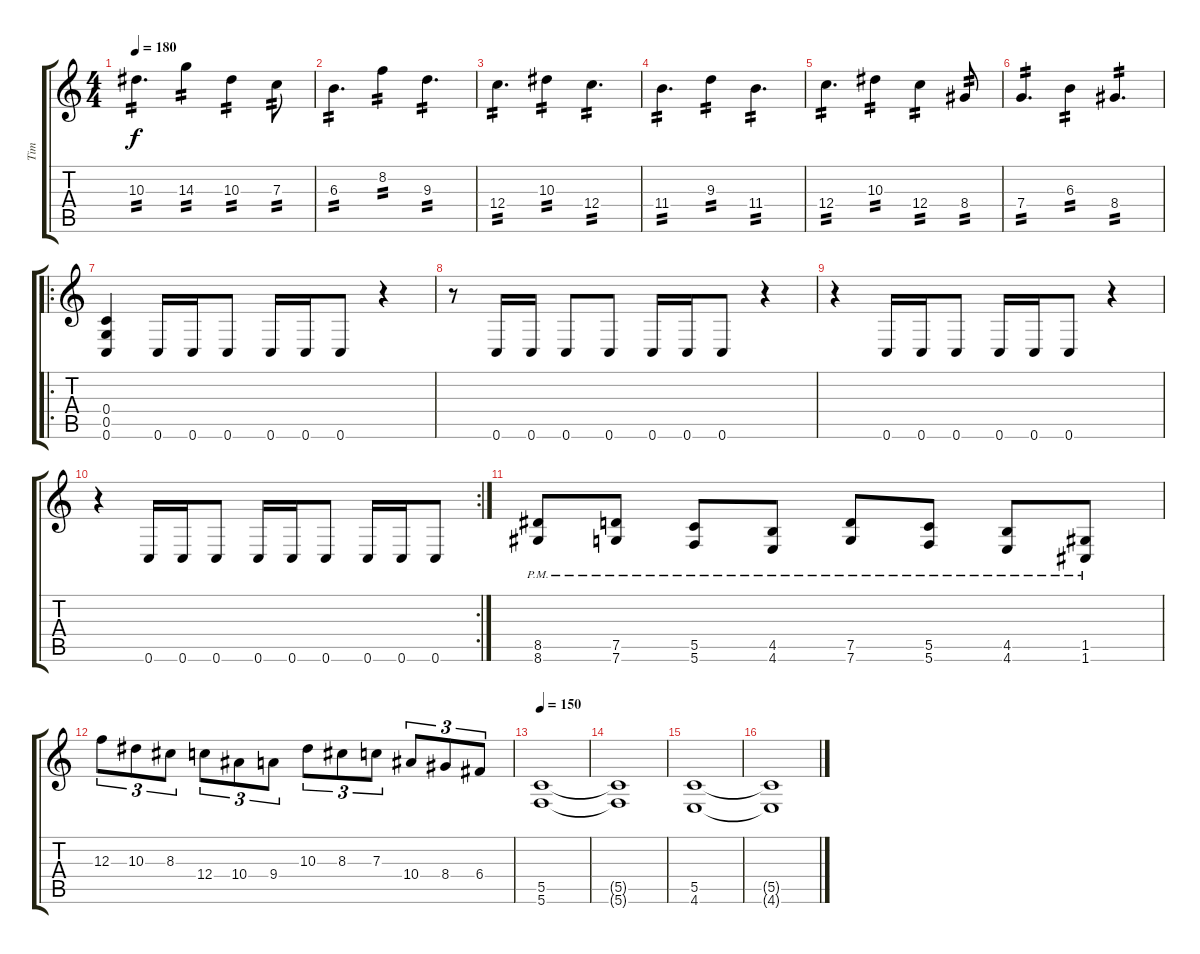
\track ("Tim" "Tim") {instrument distortionguitar}
\staff {score tabs}
\tuning (D4 A3 F3 C3 G2 C2) {hide}
\ts (4 4)
\tempo 180
\clef g2
\ks c
10.3.4{d tp 2 dy f} 14.3.4{tp 2} 10.3.4{tp 2} 7.3.8{tp 2} |
6.3.4{d tp 2} 8.2.4{tp 2} 9.3.4{d tp 2} |
12.4.4{d tp 2} 10.3.4{tp 2} 12.4.4{d tp 2} |
11.4.4{d tp 2} 9.3.4{tp 2} 11.4.4{d tp 2} |
12.4.4{d tp 2} 10.3.4{tp 2} 12.4.4{tp 2} 8.4.8{tp 2} |
7.4.4{d tp 2} 6.3.4{tp 2} 8.4.4{d tp 2} |
\ro
(0.4 0.5 0.6).4 0.6.16 0.6.16 0.6.8 0.6.16 0.6.16 0.6.8 r.4 |
r.8 0.6.16 0.6.16 0.6.8 0.6.8 0.6.16 0.6.16 0.6.8 r.4 |
r.4 0.6.16 0.6.16 0.6.8 0.6.16 0.6.16 0.6.8 r.4 |
\rc 2
r.4 0.6.16 0.6.16 0.6.8 0.6.16 0.6.16 0.6.8 0.6.16 0.6.16 0.6.8 |
(8.5{pm} 8.6{pm}).8 (7.5{pm} 7.6{pm}).8 (5.5{pm} 5.6{pm}).8 (4.5{pm} 4.6{pm}).8 (7.5{pm} 7.6{pm}).8 (5.5{pm} 5.6{pm}).8 (4.5{pm} 4.6{pm}).8 (1.5{pm} 1.6{pm}).8 |
12.3.8{tu (3 2)} 10.3.8{tu (3 2)} 8.3.8{tu (3 2)} 12.4.8{tu (3 2)} 10.4.8{tu (3 2)} 9.4.8{tu (3 2)} 10.3.8{tu (3 2)} 8.3.8{tu (3 2)} 7.3.8{tu (3 2)} 10.4.8{tu (3 2)} 8.4.8{tu (3 2)} 6.4.8{tu (3 2)} |
\tempo 150
(5.5 5.6).1 |
(5.5{t} 5.6{t}).1 |
(5.5 4.6).1 |
(5.5{t} 4.6{t}).1
